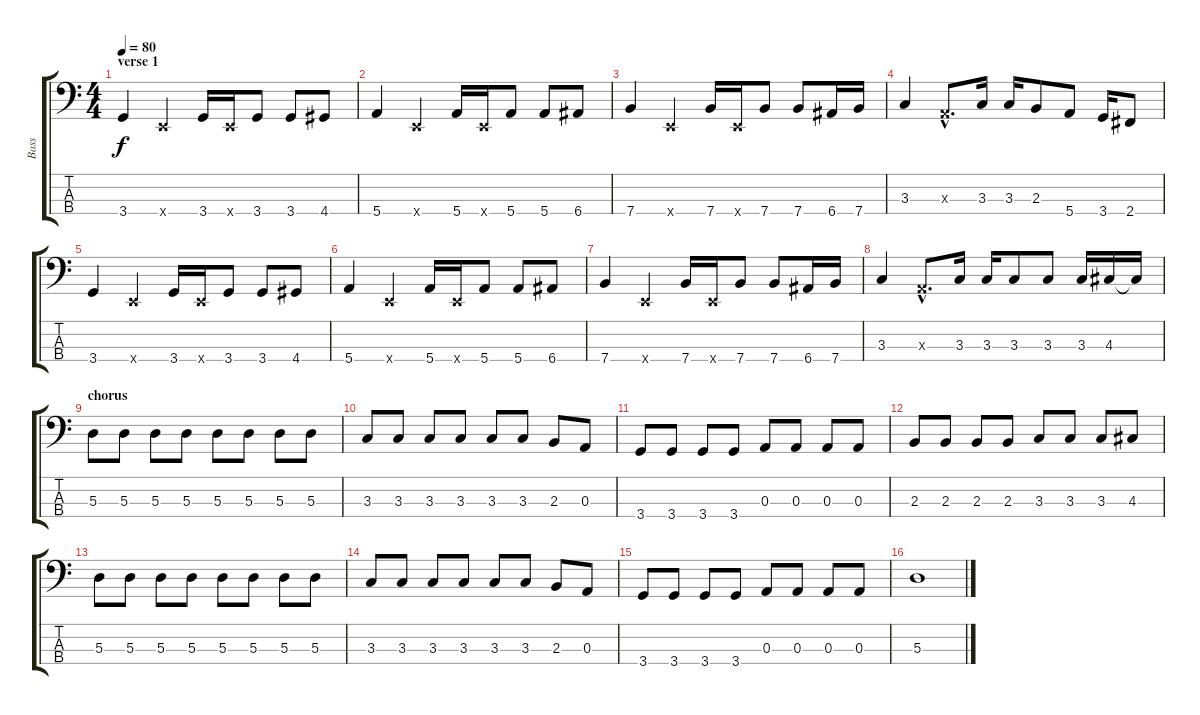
\track ("Bass" "Bass") {instrument electricbassfinger}
\staff {score tabs}
\tuning (G2 D2 A1 E1) {hide}
\ts (4 4)
\section ("" "verse 1")
\tempo 80
\clef f4
\ks c
3.4.4{dy f} 0.4{x}.4 3.4.16 0.4{x}.16 3.4.8 3.4.8 4.4.8 |
5.4.4 0.4{x}.4 5.4.16 0.4{x}.16 5.4.8 5.4.8 6.4.8 |
7.4.4 0.4{x}.4 7.4.16 0.4{x}.16 7.4.8 7.4.8 6.4.16 7.4.16 |
3.3.4 0.3{hac x}.8{d} 3.3.16 3.3.16 2.3.8 5.4.8 3.4.16 2.4.8 |
3.4.4 0.4{x}.4 3.4.16 0.4{x}.16 3.4.8 3.4.8 4.4.8 |
5.4.4 0.4{x}.4 5.4.16 0.4{x}.16 5.4.8 5.4.8 6.4.8 |
7.4.4 0.4{x}.4 7.4.16 0.4{x}.16 7.4.8 7.4.8 6.4.16 7.4.16 |
3.3.4 0.3{hac x}.8{d} 3.3.16 3.3.16 3.3.8 3.3.8 3.3.16 4.3.16 4.3{t}.16 |
\section ("" "chorus")
5.3.8 5.3.8 5.3.8 5.3.8 5.3.8 5.3.8 5.3.8 5.3.8 |
3.3.8 3.3.8 3.3.8 3.3.8 3.3.8 3.3.8 2.3.8 0.3.8 |
3.4.8 3.4.8 3.4.8 3.4.8 0.3.8 0.3.8 0.3.8 0.3.8 |
2.3.8 2.3.8 2.3.8 2.3.8 3.3.8 3.3.8 3.3.8 4.3.8 |
5.3.8 5.3.8 5.3.8 5.3.8 5.3.8 5.3.8 5.3.8 5.3.8 |
3.3.8 3.3.8 3.3.8 3.3.8 3.3.8 3.3.8 2.3.8 0.3.8 |
3.4.8 3.4.8 3.4.8 3.4.8 0.3.8 0.3.8 0.3.8 0.3.8 |
5.3.1
